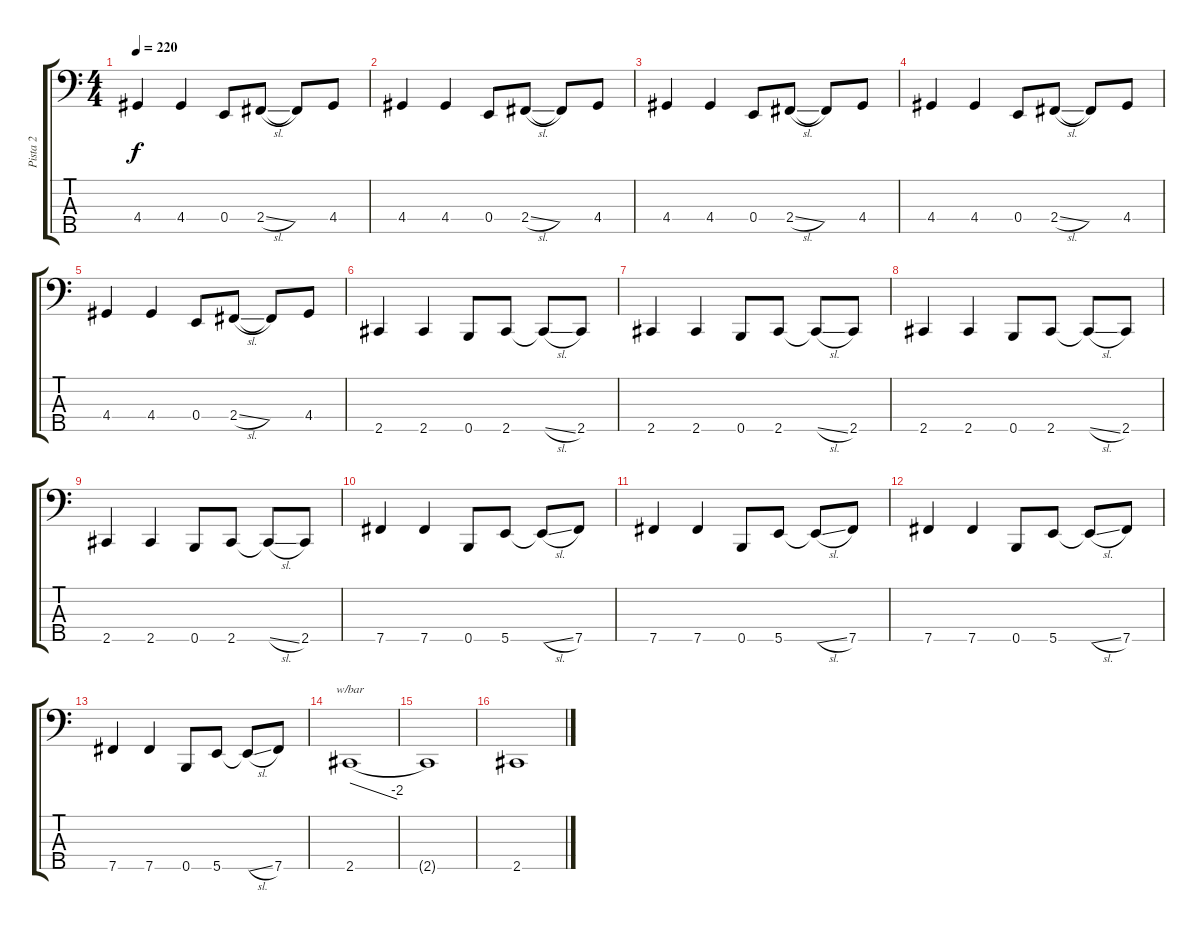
\track ("Pista 2" "Pista 2") {instrument electricbassfinger}
\staff {score tabs}
\tuning (G2 D2 A1 E1 B0) {hide}
\ts (4 4)
\tempo 220
\clef f4
\ks c
4.4.4{dy f} 4.4.4 0.4.8 2.4{sl}.8 2.4{t}.8 4.4.8 |
4.4.4 4.4.4 0.4.8 2.4{sl}.8 2.4{t}.8 4.4.8 |
4.4.4 4.4.4 0.4.8 2.4{sl}.8 2.4{t}.8 4.4.8 |
4.4.4 4.4.4 0.4.8 2.4{sl}.8 2.4{t}.8 4.4.8 |
4.4.4 4.4.4 0.4.8 2.4{sl}.8 2.4{t}.8 4.4.8 |
2.5.4 2.5.4 0.5.8 2.5.8 2.5{sl t}.8 2.5.8 |
2.5.4 2.5.4 0.5.8 2.5.8 2.5{sl t}.8 2.5.8 |
2.5.4 2.5.4 0.5.8 2.5.8 2.5{sl t}.8 2.5.8 |
2.5.4 2.5.4 0.5.8 2.5.8 2.5{sl t}.8 2.5.8 |
7.5.4 7.5.4 0.5.8 5.5.8 5.5{sl t}.8 7.5.8 |
7.5.4 7.5.4 0.5.8 5.5.8 5.5{sl t}.8 7.5.8 |
7.5.4 7.5.4 0.5.8 5.5.8 5.5{sl t}.8 7.5.8 |
7.5.4 7.5.4 0.5.8 5.5.8 5.5{sl t}.8 7.5.8 |
2.5.1{tbe (dive default 0 0 60 -8)} |
2.5{t}.1 |
2.5.1
